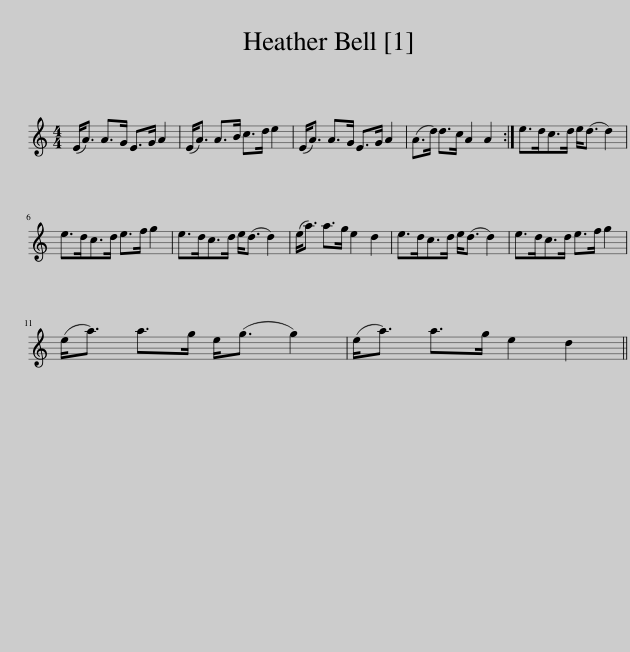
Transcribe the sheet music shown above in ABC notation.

X:1
L:1/8
M:4/4
I:linebreak $
K:C
V:1 treble
V:1
 (E<A) A>G E>G A2 | (E<A) A>B c>d e2 | (E<A) A>G E>G A2 | (A>d) d>c A2 A2 :| e>dc>d e<(d d2) |$ %5
 e>dc>d e>f g2 | e>dc>d e<(d d2) | (e<a) a>g e2 d2 | e>dc>d e<(d d2) | e>dc>d e>f g2 |$ %10
 (e<a) a>g e<(g g2) | (e<a) a>g e2 d2 || %12
